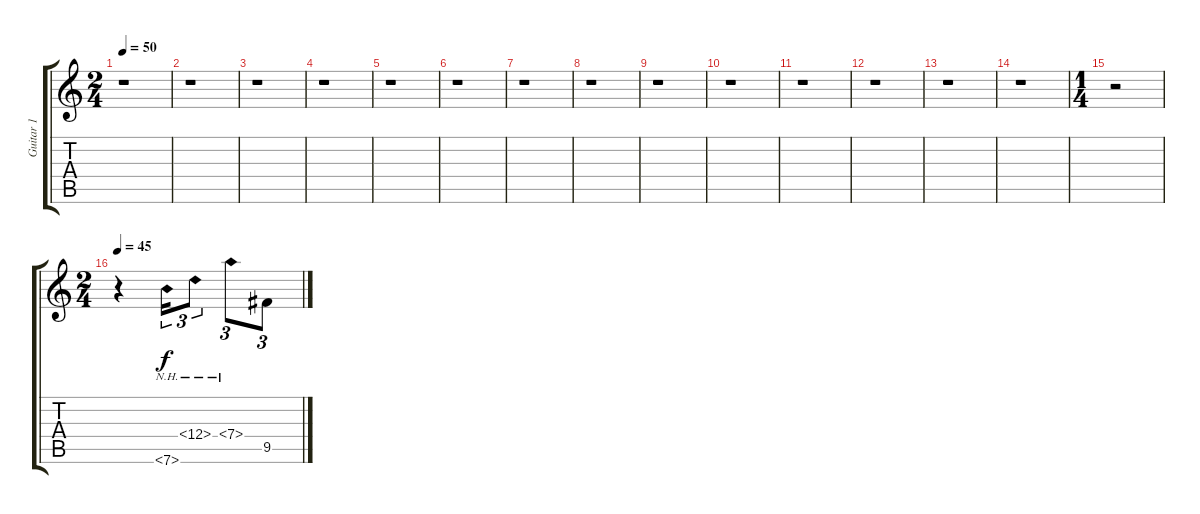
\track ("Guitar 1" "Guitar 1") {instrument electricguitarjazz}
\staff {score tabs}
\tuning (E4 B3 G3 D3 A2 E2) {hide}
\ts (2 4)
\tempo 50
\clef g2
\ks c
r.1{dy f} |
r.1 |
r.1 |
r.1 |
r.1 |
r.1 |
r.1 |
r.1 |
r.1 |
r.1 |
r.1 |
r.1 |
r.1 |
r.1 |
\ts (1 4)
r.2 |
\ts (2 4)
\tempo 45
r.4 7.6{nh}.16{tu (3 2)} 12.4{nh}.8{tu (3 2)} 7.4{nh}.8{tu (3 2)} 9.5.8{tu (3 2)}
